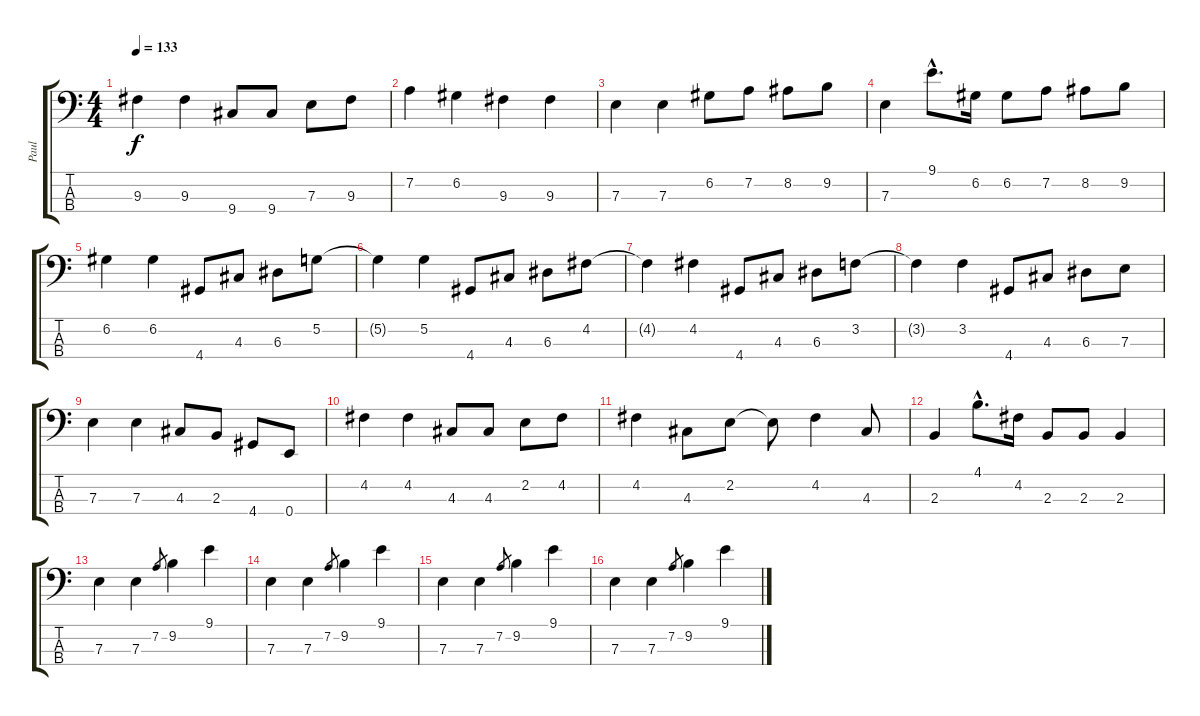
\track ("Paul" "Paul") {instrument acousticbass}
\staff {score tabs}
\tuning (G2 D2 A1 E1) {hide}
\ts (4 4)
\tempo 133
\clef f4
\ks c
9.3.4{dy f} 9.3.4 9.4.8 9.4.8 7.3.8 9.3.8 |
7.2.4 6.2.4 9.3.4 9.3.4 |
7.3.4 7.3.4 6.2.8 7.2.8 8.2.8 9.2.8 |
7.3.4 9.1{hac}.8{d} 6.2.16 6.2.8 7.2.8 8.2.8 9.2.8 |
6.2.4 6.2.4 4.4.8 4.3.8 6.3.8 5.2.8 |
5.2{t}.4 5.2.4 4.4.8 4.3.8 6.3.8 4.2.8 |
4.2{t}.4 4.2.4 4.4.8 4.3.8 6.3.8 3.2.8 |
3.2{t}.4 3.2.4 4.4.8 4.3.8 6.3.8 7.3.8 |
7.3.4 7.3.4 4.3.8 2.3.8 4.4.8 0.4.8 |
4.2.4 4.2.4 4.3.8 4.3.8 2.2.8 4.2.8 |
4.2.4 4.3.8 2.2.8 2.2{t}.8 4.2.4 4.3.8 |
2.3.4 4.1{hac}.8{d} 4.2.16 2.3.8 2.3.8 2.3.4 |
7.3.4 7.3.4 7.2.8{gr} 9.2.4 9.1.4 |
7.3.4 7.3.4 7.2.8{gr} 9.2.4 9.1.4 |
7.3.4 7.3.4 7.2.8{gr} 9.2.4 9.1.4 |
7.3.4 7.3.4 7.2.8{gr} 9.2.4 9.1.4
